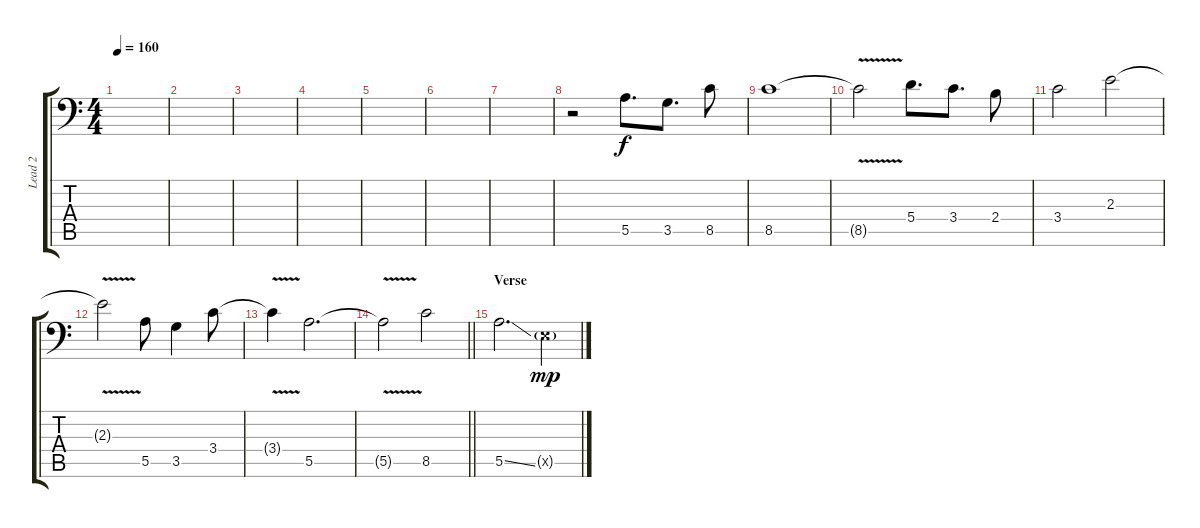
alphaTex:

\track ("Lead 2" "Lead 2") {instrument distortionguitar}
\staff {score tabs}
\tuning (B3 Gb3 D3 A2 E2 A1) {hide}
\ts (4 4)
\tempo 160
\clef f4
\ks c
|
|
|
|
|
|
|
r.2 5.5.8{d} 3.5.8{d} 8.5.8 |
8.5.1 |
8.5{v t}.2 5.4.8{d} 3.4.8{d} 2.4.8 |
3.4.2 2.3.2 |
2.3{v t}.2 5.5.8 3.5.4 3.4.8 |
3.4{v t}.4 5.5.2{d} |
\barLineRight lightlight
5.5{v t}.2 8.5.2 |
\section ("" "Verse")
5.5{ss}.2{d} 0.5{g x}.4{dy mp}
